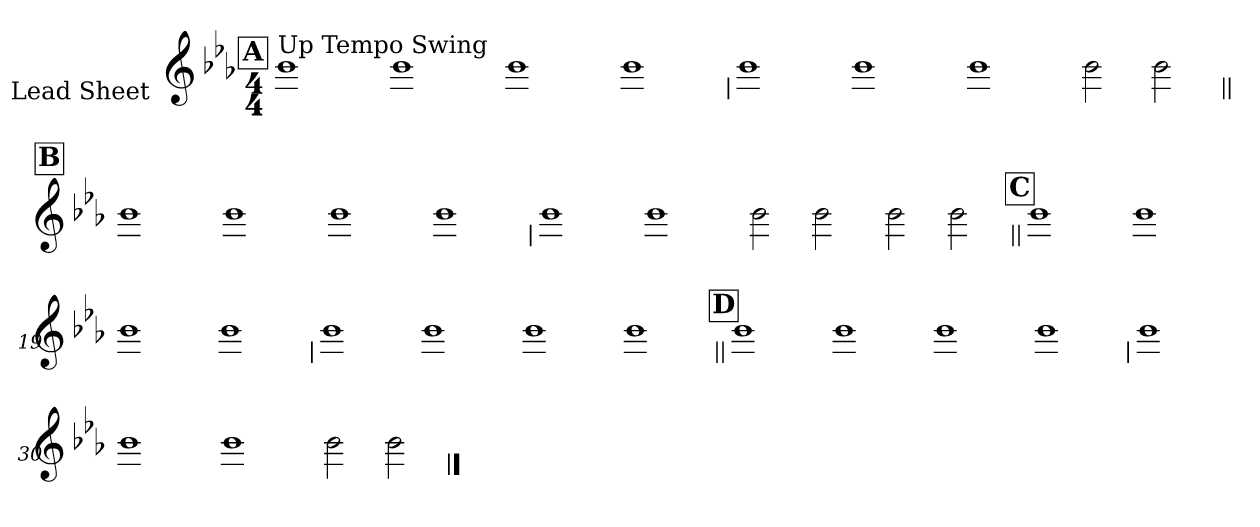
**kern
*part1
*staff1
*I"Lead Sheet
*stria0
*clefG2
*k[b-e-a-]
*E-:
*M4/4
!!LO:REH:place=s1:a:t=A
=1||
!LO:TX:a:t=Up Tempo Swing
1b-
=2-
1b-
=3-
1b-
=4-
1b-
!!LO:LB:g=z
=5
1b-
=6-
1b-
=7-
1b-
=8-
2b-
2b-
!!LO:LB:g=z
!!LO:REH:place=s1:a:t=B
=9||
1b-
=10-
1b-
=11-
1b-
=12-
1b-
!!LO:LB:g=z
=13
1b-
=14-
1b-
=15-
2b-
2b-
=16-
2b-
2b-
!!LO:LB:g=z
!!LO:REH:place=s1:a:t=C
=17||
1b-
=18-
1b-
=19-
1b-
=20-
1b-
!!LO:LB:g=z
=21
1b-
=22-
1b-
=23-
1b-
=24-
1b-
!!LO:LB:g=z
!!LO:REH:place=s1:a:t=D
=25||
1b-
=26-
1b-
=27-
1b-
=28-
1b-
!!LO:LB:g=z
=29
1b-
=30-
1b-
=31-
1b-
=32-
2b-
2b-
==
*-
